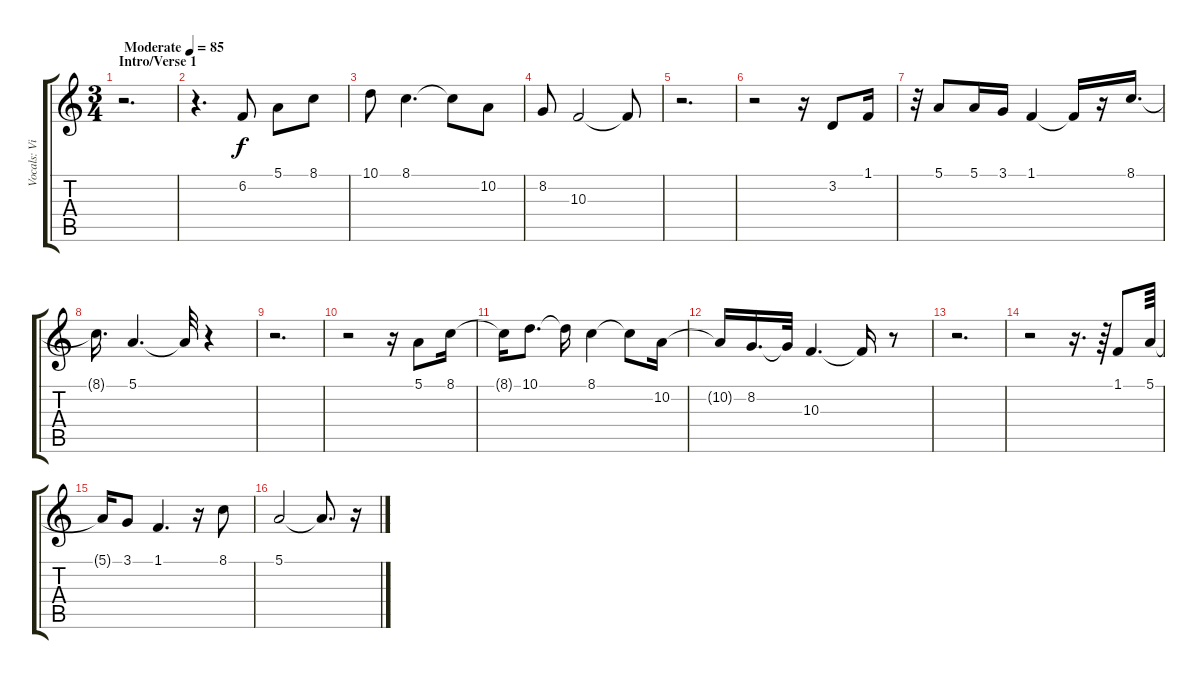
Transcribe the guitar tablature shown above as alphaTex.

\track ("Vocals: Vince Gill" "Vocals: Vi") {instrument sopranosax}
\staff {score tabs}
\tuning (E4 B3 G3 D3 A2 E2) {hide}
\ts (3 4)
\section ("" "Intro/Verse 1")
\tempo (85 "Moderate")
\clef g2
\ks c
r.2{d dy f instrument sopranosax} |
r.4{d} 6.2.8 5.1.8 8.1.8 |
10.1.8 8.1.4{d} 8.1{t}.8 10.2.8 |
8.2.8 10.3.2 10.3{t}.8 |
r.2{d} |
r.2 r.16 3.2.8 1.1.16 |
r.32 5.1.8 5.1.16 3.1.16 1.1.4 1.1{t}.16 r.16 8.1.16{d} |
8.1{t}.16{d} 5.1.4{d} 5.1{t}.32 r.4 |
r.2{d} |
r.2 r.16 5.1.8 8.1.16 |
8.1{t}.16 10.1.8{d} 10.1{t}.16 8.1.4 8.1{t}.8 10.2.16 |
10.2{t}.16 8.2.16{d} 8.2{t}.32 10.3.4{d} 10.3{t}.16 r.8 |
r.2{d} |
r.2 r.16{d} r.64 1.1.8 5.1.64 |
5.1{t}.16 3.1.8 1.1.4{d} r.16 8.1.8 |
5.1.2 5.1{t}.8{d} r.16
